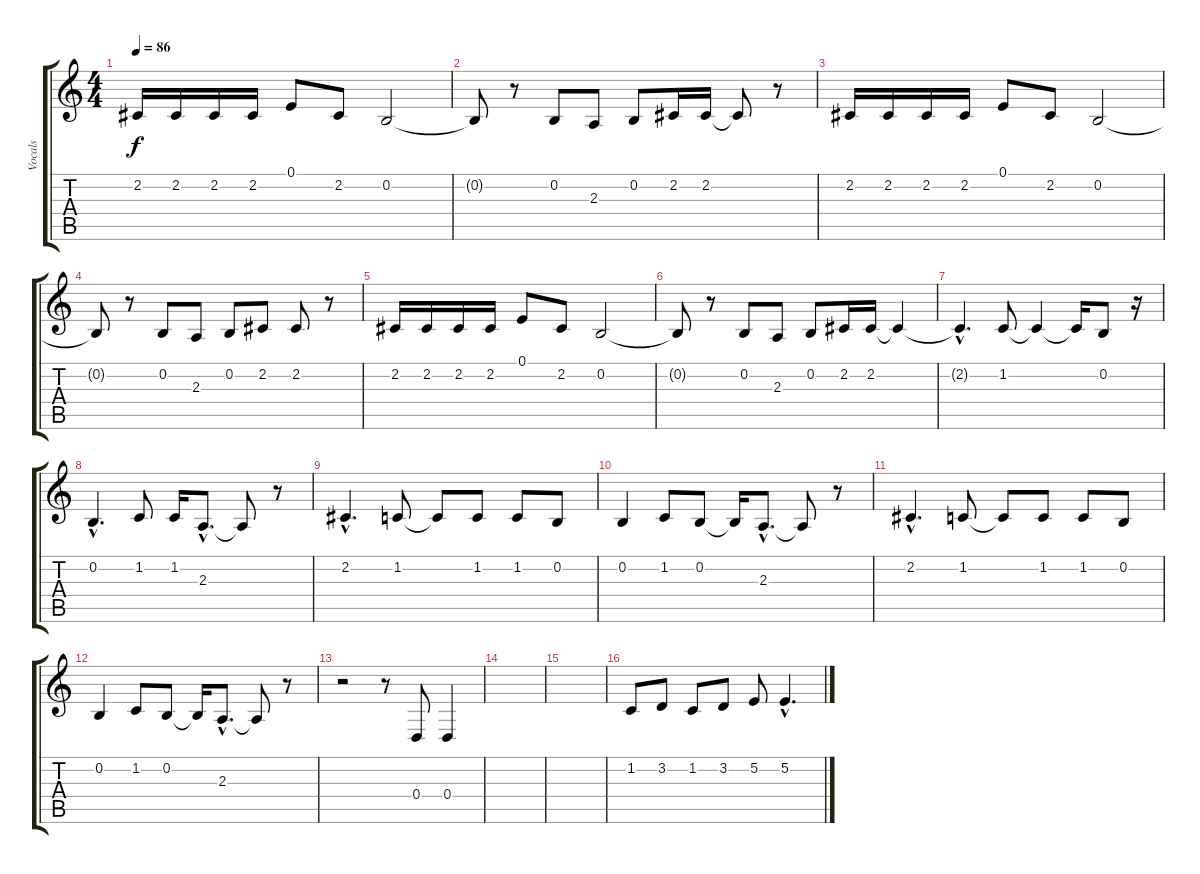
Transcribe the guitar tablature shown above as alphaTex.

\track ("Vocals" "Vocals") {instrument trumpet}
\staff {score tabs}
\tuning (E4 B3 G3 D3 A2 E2) {hide}
\ts (4 4)
\tempo 86
\clef g2
\ks c
2.2.16{dy f} 2.2.16 2.2.16 2.2.16 0.1.8 2.2.8 0.2.2 |
0.2{t}.8 r.8 0.2.8 2.3.8 0.2.8 2.2.16 2.2.16 2.2{t}.8 r.8 |
2.2.16 2.2.16 2.2.16 2.2.16 0.1.8 2.2.8 0.2.2 |
0.2{t}.8 r.8 0.2.8 2.3.8 0.2.8 2.2.8 2.2.8 r.8 |
2.2.16 2.2.16 2.2.16 2.2.16 0.1.8 2.2.8 0.2.2 |
0.2{t}.8 r.8 0.2.8 2.3.8 0.2.8 2.2.16 2.2.16 2.2{t}.4 |
2.2{hac t}.4{d} 1.2.8 1.2{t}.4 1.2{t}.16 0.2.8 r.16 |
0.2{hac}.4{d} 1.2.8 1.2.16 2.3{hac}.8{d} 2.3{t}.8 r.8 |
2.2{hac}.4{d} 1.2.8 1.2{t}.8 1.2.8 1.2.8 0.2.8 |
0.2.4 1.2.8 0.2.8 0.2{t}.16 2.3{hac}.8{d} 2.3{t}.8 r.8 |
2.2{hac}.4{d} 1.2.8 1.2{t}.8 1.2.8 1.2.8 0.2.8 |
0.2.4 1.2.8 0.2.8 0.2{t}.16 2.3{hac}.8{d} 2.3{t}.8 r.8 |
r.2 r.8 0.4.8 0.4.4 |
|
|
1.2.8 3.2.8 1.2.8 3.2.8 5.2.8 5.2{hac}.4{d}
